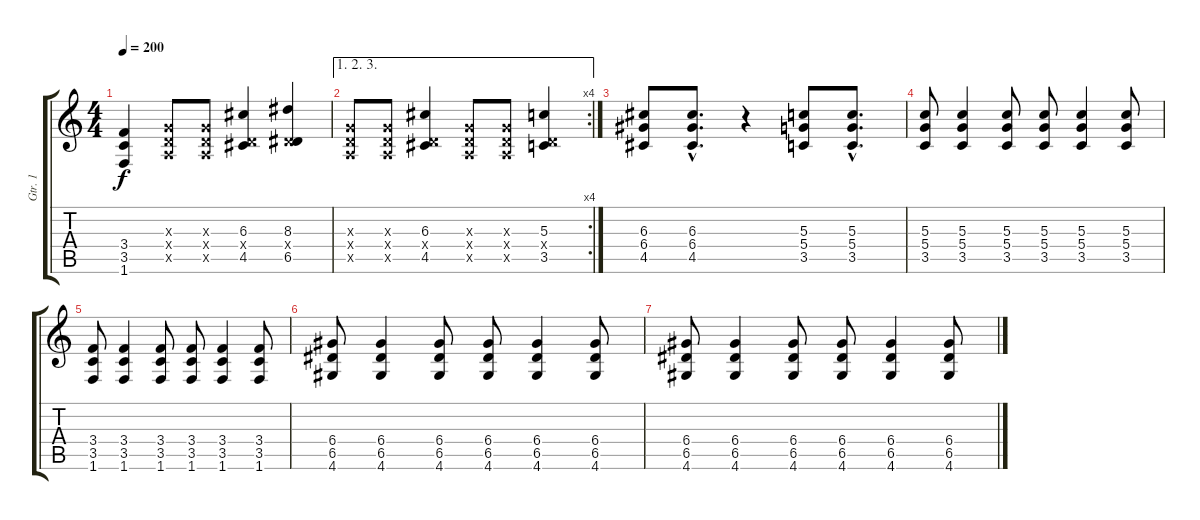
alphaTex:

\track ("Gtr. 1" "Gtr. 1") {instrument overdrivenguitar}
\staff {score tabs}
\tuning (E4 B3 G3 D3 A2 E2) {hide}
\ts (4 4)
\tempo 200
\clef g2
\ks c
(3.4 3.5 1.6).4{dy f} (0.3{x} 0.4{x} 0.5{x}).8 (0.3{x} 0.4{x} 0.5{x}).8 (6.3 0.4{x} 4.5).4 (8.3 0.4{x} 6.5).4 |
\ae (1 2 3)
\rc 4
(0.3{x} 0.4{x} 0.5{x}).8 (0.3{x} 0.4{x} 0.5{x}).8 (6.3 0.4{x} 4.5).4 (0.3{x} 0.4{x} 0.5{x}).8 (0.3{x} 0.4{x} 0.5{x}).8 (5.3 0.4{x} 3.5).4 |
(6.3 6.4 4.5).8 (6.3{hac} 6.4{hac} 4.5{hac}).8{d} r.4 (5.3 5.4 3.5).8 (5.3{hac} 5.4{hac} 3.5{hac}).8{d} |
(5.3 5.4 3.5).8{instrument electricguitarmuted} (5.3 5.4 3.5).4 (5.3 5.4 3.5).8 (5.3 5.4 3.5).8 (5.3 5.4 3.5).4 (5.3 5.4 3.5).8 |
(3.4 3.5 1.6).8 (3.4 3.5 1.6).4 (3.4 3.5 1.6).8 (3.4 3.5 1.6).8 (3.4 3.5 1.6).4 (3.4 3.5 1.6).8 |
(6.4 6.5 4.6).8 (6.4 6.5 4.6).4 (6.4 6.5 4.6).8 (6.4 6.5 4.6).8 (6.4 6.5 4.6).4 (6.4 6.5 4.6).8 |
(6.4 6.5 4.6).8 (6.4 6.5 4.6).4 (6.4 6.5 4.6).8 (6.4 6.5 4.6).8 (6.4 6.5 4.6).4 (6.4 6.5 4.6).8
